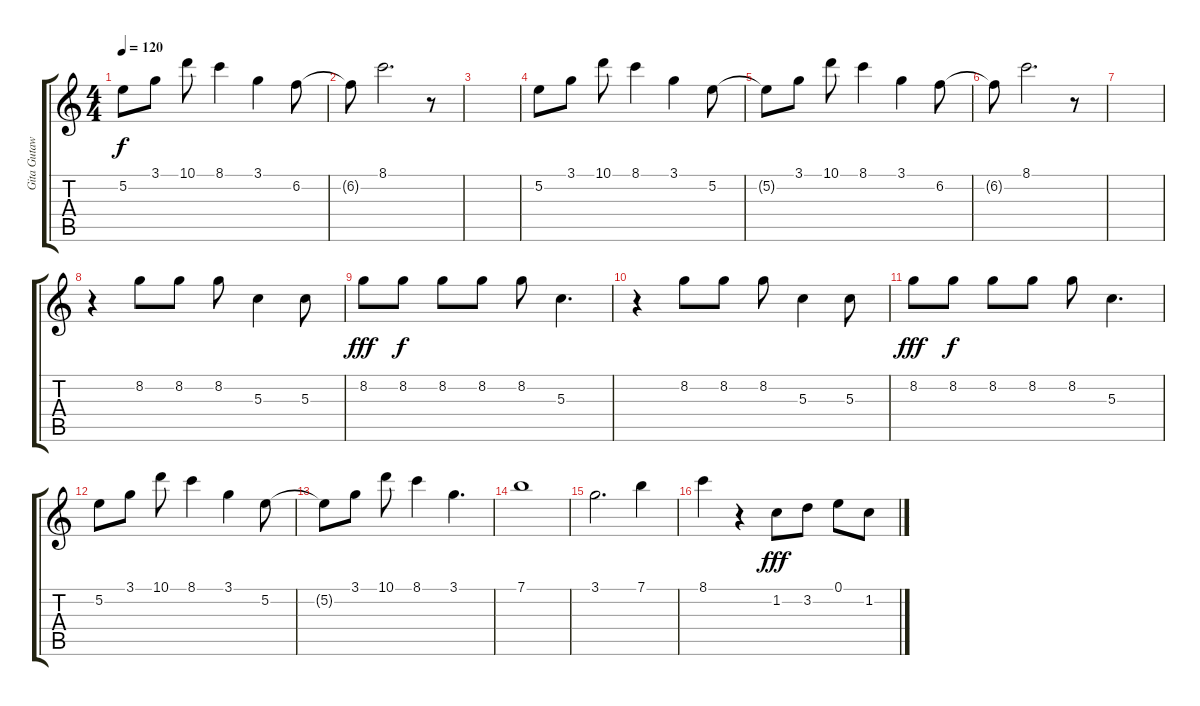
\track ("Gita Gutawa(Vocal)" "Gita Gutaw") {instrument electricguitarjazz}
\staff {score tabs}
\tuning (E4 B3 G3 D3 A2 E2) {hide}
\ts (4 4)
\tempo 120
\clef g2
\ks c
5.2{t}.8{dy f} 3.1.8 10.1.8 8.1.4 3.1.4 6.2.8 |
6.2{t}.8 8.1.2{d} r.8 |
|
5.2.8 3.1.8 10.1.8 8.1.4 3.1.4 5.2.8 |
5.2{t}.8 3.1.8 10.1.8 8.1.4 3.1.4 6.2.8 |
6.2{t}.8 8.1.2{d} r.8 |
|
r.4 8.2.8 8.2.8 8.2.8 5.3.4 5.3.8 |
8.2.8{dy fff} 8.2.8{dy f} 8.2.8 8.2.8 8.2.8 5.3.4{d} |
r.4 8.2.8 8.2.8 8.2.8 5.3.4 5.3.8 |
8.2.8{dy fff} 8.2.8{dy f} 8.2.8 8.2.8 8.2.8 5.3.4{d} |
5.2.8 3.1.8 10.1.8 8.1.4 3.1.4 5.2.8 |
5.2{t}.8 3.1.8 10.1.8 8.1.4 3.1.4{d} |
7.1.1 |
3.1.2{d} 7.1.4 |
8.1.4 r.4 1.2.8{dy fff} 3.2.8 0.1.8 1.2.8
